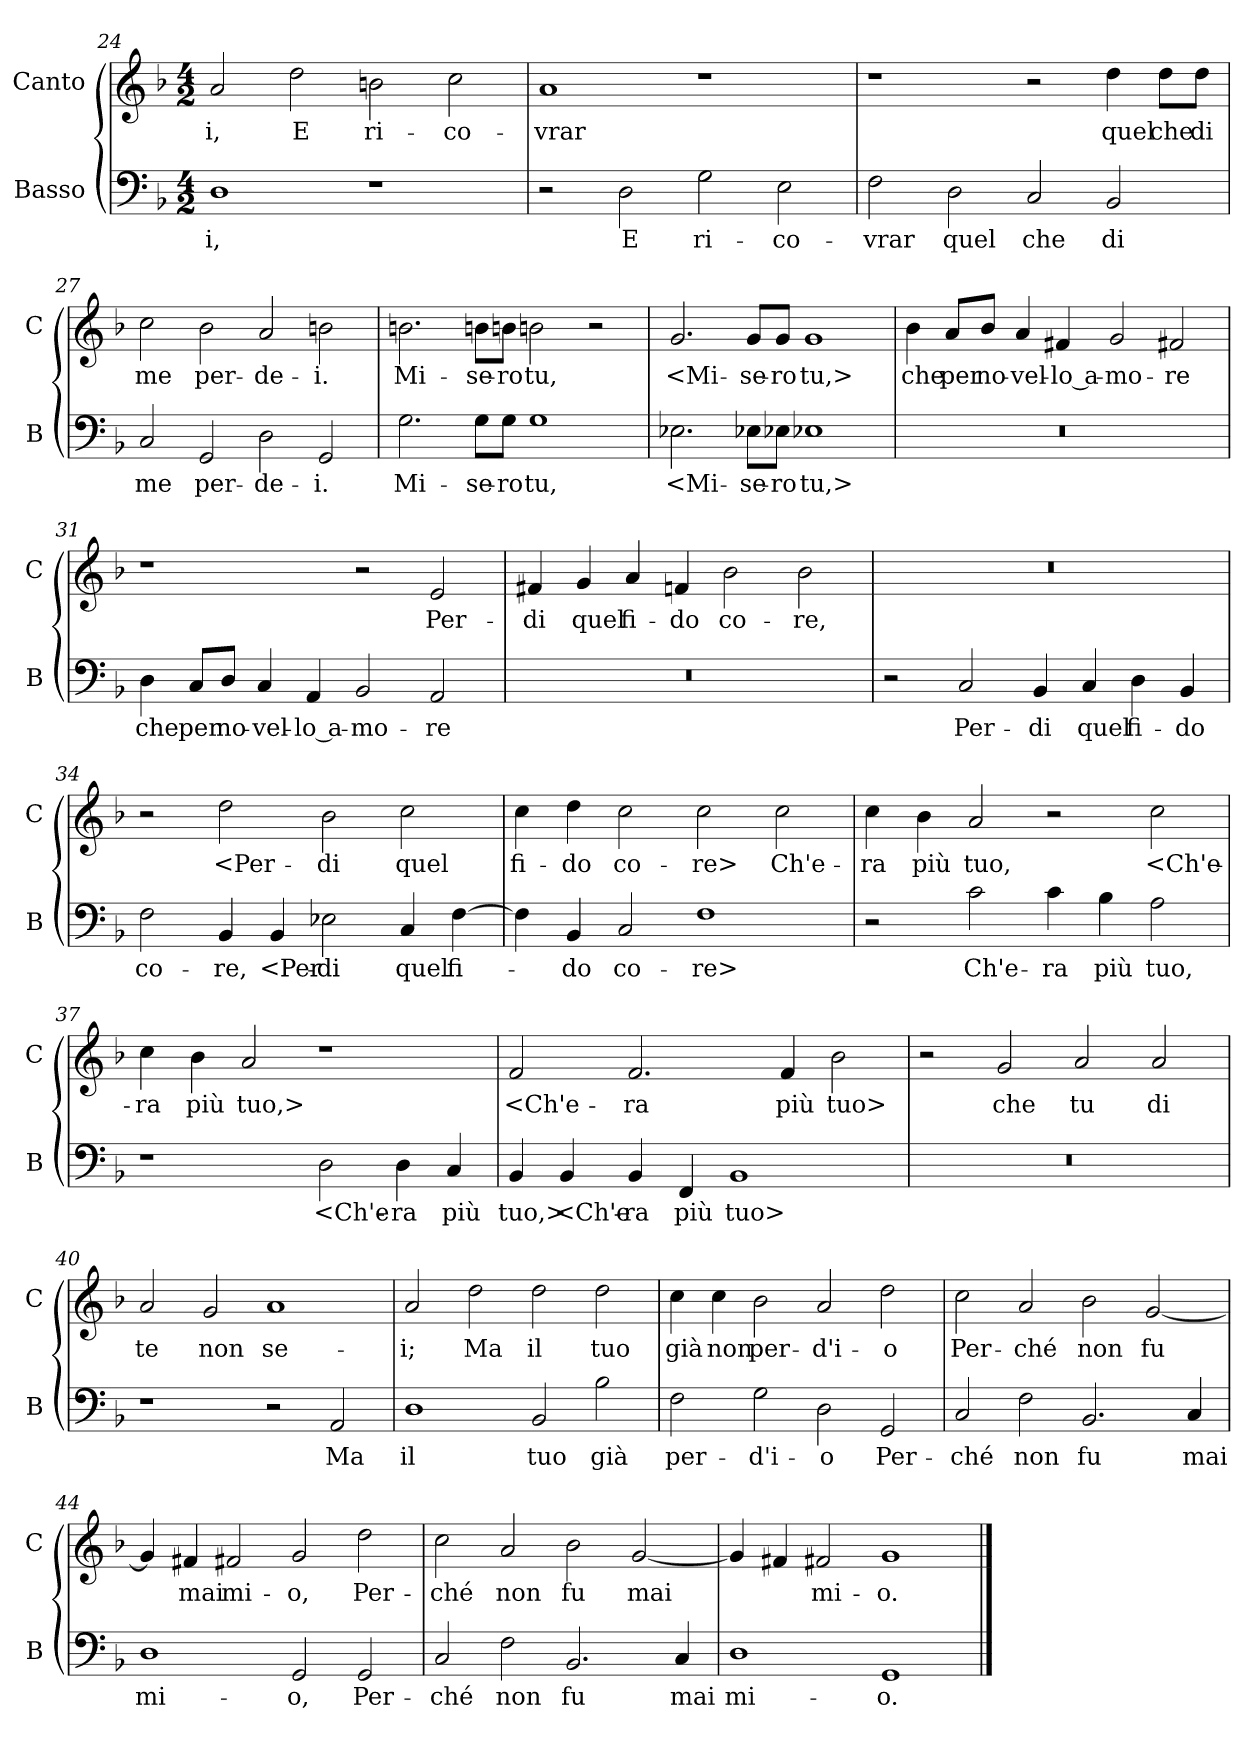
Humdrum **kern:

**kern	**text	**kern	**text
*part2	*part2	*part1	*part1
*staff2	*staff2	*staff1	*staff1
*I"Basso	*	*I"Canto	*
*I'B	*	*I'C	*
*clefF4	*	*clefG2	*
*k[b-]	*	*k[b-]	*
*F:	*	*F:	*
*M4/2	*	*M4/2	*
=24	=24	=24	=24
1D	-i,	2a	-i,
.	.	2dd	E
1r	.	2bn	ri-
.	.	2cc	-co-
=25	=25	=25	=25
2r	.	1a	-vrar
2D	E	.	.
2G	ri-	1r	.
2E	-co-	.	.
=26	=26	=26	=26
2F	-vrar	1r	.
2D	quel	.	.
2C	che	2r	.
2BB-	di	4dd	quel
.	.	8dd\L	che
.	.	8dd\J	di
=27	=27	=27	=27
2C	me	2cc	me
2GG	per-	2b-	per-
2D	-de-	2a	-de-
2GG	-i.	2bn	-i.
=28	=28	=28	=28
2.G	Mi-	2.bn	Mi-
8G\L	-se-	8bn\L	-se-
8G\J	-ro	8bn\J	-ro
1G	tu,	2bn	tu,
.	.	2r	.
=29	=29	=29	=29
2.E-X	<Mi-	2.g	<Mi-
8E-X\L	-se-	8g/L	-se-
8E-X\J	-ro	8g/J	-ro
1E-X	tu,>	1g	tu,>
=30	=30	=30	=30
0r	.	4b-	che
.	.	8a/L	per
.	.	8b-/J	no-
.	.	4a	-vel-
.	.	4f#X	-lo a-
.	.	2g	-mo-
.	.	2f#X	-re
=31	=31	=31	=31
4D	che	1r	.
8C/L	per	.	.
8D/J	no-	.	.
4C	-vel-	.	.
4AA	-lo a-	.	.
2BB-	-mo-	2r	.
2AA	-re	2e	Per-
=32	=32	=32	=32
0r	.	4f#X	-di
.	.	4g	quel
.	.	4a	fi-
.	.	4fn	-do
.	.	2b-	co-
.	.	2b-	-re,
=33	=33	=33	=33
2r	.	0r	.
2C	Per-	.	.
4BB-	-di	.	.
4C	quel	.	.
4D	fi-	.	.
4BB-	-do	.	.
=34	=34	=34	=34
2F	co-	2r	.
4BB-	-re,	2dd	<Per-
4BB-	<Per-	.	.
2E-X	-di	2b-	-di
4C	quel	2cc	quel
[4F	fi-	.	.
=35	=35	=35	=35
4F]	.	4cc	fi-
4BB-	-do	4dd	-do
2C	co-	2cc	co-
1F	-re>	2cc	-re>
.	.	2cc	Ch'e-
=36	=36	=36	=36
2r	.	4cc	-ra
.	.	4b-	più
2c	Ch'e-	2a	tuo,
4c	-ra	2r	.
4B-	più	.	.
2A	tuo,	2cc	<Ch'e-
=37	=37	=37	=37
1r	.	4cc	-ra
.	.	4b-	più
.	.	2a	tuo,>
2D	<Ch'e-	1r	.
4D	-ra	.	.
4C	più	.	.
=38	=38	=38	=38
4BB-	tuo,>	2f	<Ch'e-
4BB-	<Ch'e-	.	.
4BB-	-ra	2.f	-ra
4FF	più	.	.
1BB-	tuo>	.	.
.	.	4f	più
.	.	2b-	tuo>
=39	=39	=39	=39
0r	.	2r	.
.	.	2g	che
.	.	2a	tu
.	.	2a	di
=40	=40	=40	=40
1r	.	2a	te
.	.	2g	non
2r	.	1a	se-
2AA	Ma	.	.
=41	=41	=41	=41
1D	il	2a	-i;
.	.	2dd	Ma
2BB-	tuo	2dd	il
2B-	già	2dd	tuo
=42	=42	=42	=42
2F	per-	4cc	già
.	.	4cc	non
2G	-d'i-	2b-	per-
2D	-o	2a	-d'i-
2GG	Per-	2dd	-o
=43	=43	=43	=43
2C	-ché	2cc	Per-
2F	non	2a	-ché
2.BB-	fu	2b-	non
.	.	[2g	fu
4C	mai	.	.
=44	=44	=44	=44
1D	mi-	4g]	.
.	.	4f#X	mai
.	.	2f#X	mi-
2GG	-o,	2g	-o,
2GG	Per-	2dd	Per-
=45	=45	=45	=45
2C	-ché	2cc	-ché
2F	non	2a	non
2.BB-	fu	2b-	fu
.	.	[2g	mai
4C	mai	.	.
=46	=46	=46	=46
1D	mi-	4g]	.
.	.	4f#X	.
.	.	2f#X	mi-
1GG	-o.	1g	-o.
==	==	==	==
*-	*-	*-	*-
